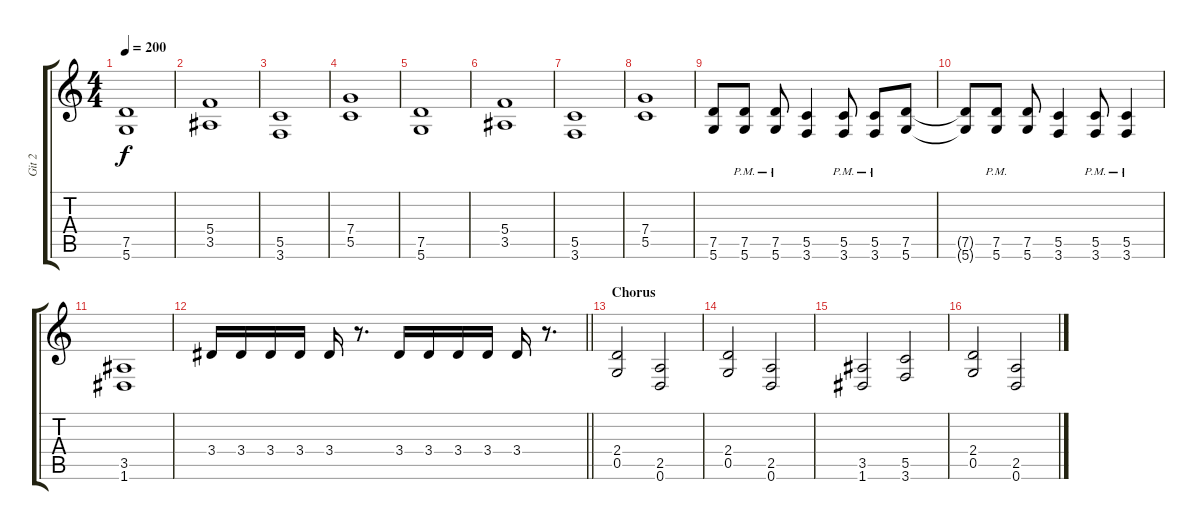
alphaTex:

\track ("Git 2" "Git 2") {instrument distortionguitar}
\staff {score tabs}
\tuning (D4 A3 F3 C3 G2 D2) {hide}
\ts (4 4)
\tempo 200
\clef g2
\ks c
(7.5 5.6).1{dy f} |
(5.4 3.5).1 |
(5.5 3.6).1 |
(7.4 5.5).1 |
(7.5 5.6).1 |
(5.4 3.5).1 |
(5.5 3.6).1 |
(7.4 5.5).1 |
(7.5 5.6).8 (7.5{pm} 5.6{pm}).8 (7.5{pm} 5.6{pm}).8 (5.5 3.6).4 (5.5{pm} 3.6{pm}).8 (5.5{pm} 3.6{pm}).8 (7.5 5.6).8 |
(7.5{t} 5.6{t}).8 (7.5{pm} 5.6{pm}).8 (7.5 5.6).8 (5.5 3.6).4 (5.5{pm} 3.6{pm}).8 (5.5{pm} 3.6{pm}).4 |
(3.5 1.6).1 |
\barLineRight lightlight
3.4.16 3.4.16 3.4.16 3.4.16 3.4.16 r.8{d} 3.4.16 3.4.16 3.4.16 3.4.16 3.4.16 r.8{d} |
\section ("" "Chorus")
(2.4 0.5).2 (2.5 0.6).2 |
(2.4 0.5).2 (2.5 0.6).2 |
(3.5 1.6).2 (5.5 3.6).2 |
(2.4 0.5).2 (2.5 0.6).2
